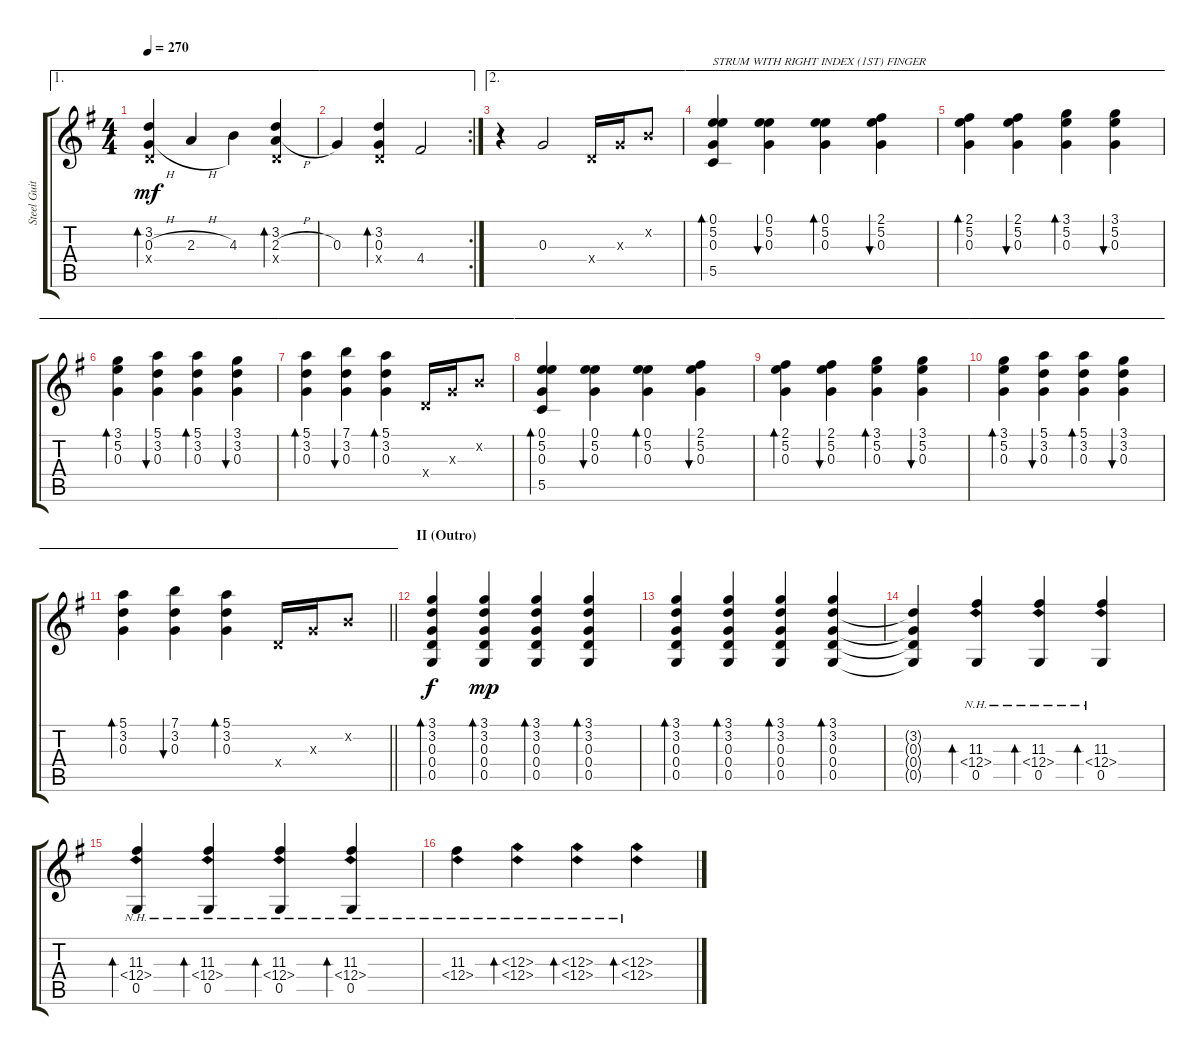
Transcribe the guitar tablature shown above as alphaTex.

\track ("Steel Guitar" "Steel Guit") {instrument acousticguitarsteel}
\staff {score tabs}
\tuning (E4 B3 G3 D3 G2 D2) {hide}
\ae 1
\ts (4 4)
\tempo 270
\clef g2
\ks g
(3.2 0.3{h} 0.4{x}).4{bd 30 dy mf} 2.3{h}.4 4.3.4 (3.2 2.3{h} 0.4{x}).4{bd 30} |
\ae 1
\rc 2
0.3.4 (3.2 0.3 0.4{x}).4{bd 30} 4.4.2 |
\ae 2
r.4 0.3.2 0.4{x}.16 0.3{x}.16 0.2{x}.8 |
\ae 2
(0.1 5.2 0.3 5.5).4{bd 30 txt "STRUM WITH RIGHT INDEX (1ST) FINGER"} (0.1 5.2 0.3).4{bu 30} (0.1 5.2 0.3).4{bd 30} (2.1 5.2 0.3).4{bu 30} |
\ae 2
(2.1 5.2 0.3).4{bd 30} (2.1 5.2 0.3).4{bu 30} (3.1 5.2 0.3).4{bd 30} (3.1 5.2 0.3).4{bu 30} |
\ae 2
(3.1 5.2 0.3).4{bd 30} (5.1 3.2 0.3).4{bu 30} (5.1 3.2 0.3).4{bd 30} (3.1 3.2 0.3).4{bu 30} |
\ae 2
(5.1 3.2 0.3).4{bd 30} (7.1 3.2 0.3).4{bu 30} (5.1 3.2 0.3).4{bd 30} 0.4{x}.16 0.3{x}.16 0.2{x}.8 |
\ae 2
(0.1 5.2 0.3 5.5).4{bd 30} (0.1 5.2 0.3).4{bu 30} (0.1 5.2 0.3).4{bd 30} (2.1 5.2 0.3).4{bu 30} |
\ae 2
(2.1 5.2 0.3).4{bd 30} (2.1 5.2 0.3).4{bu 30} (3.1 5.2 0.3).4{bd 30} (3.1 5.2 0.3).4{bu 30} |
\ae 2
(3.1 5.2 0.3).4{bd 30} (5.1 3.2 0.3).4{bu 30} (5.1 3.2 0.3).4{bd 30} (3.1 3.2 0.3).4{bu 30} |
\ae 2
\barLineRight lightlight
(5.1 3.2 0.3).4{bd 30} (7.1 3.2 0.3).4{bu 30} (5.1 3.2 0.3).4{bd 30} 0.4{x}.16 0.3{x}.16 0.2{x}.8 |
\section ("" "II (Outro)")
(3.1 3.2 0.3 0.4 0.5).4{bd 30 dy f} (3.1 3.2 0.3 0.4 0.5).4{bd 30 dy mp} (3.1 3.2 0.3 0.4 0.5).4{bd 30} (3.1 3.2 0.3 0.4 0.5).4{bd 30} |
(3.1 3.2 0.3 0.4 0.5).4{bd 30} (3.1 3.2 0.3 0.4 0.5).4{bd 30} (3.1 3.2 0.3 0.4 0.5).4{bd 30} (3.1 3.2 0.3 0.4 0.5).4{bd 30} |
(3.2{t} 0.3{t} 0.4{t} 0.5{t}).4 (11.3 12.4{nh} 0.5).4{bd 30} (11.3 12.4{nh} 0.5).4{bd 30} (11.3 12.4{nh} 0.5).4{bd 30} |
(11.3 12.4{nh} 0.5).4{bd 30} (11.3 12.4{nh} 0.5).4{bd 30} (11.3 12.4{nh} 0.5).4{bd 30} (11.3 12.4{nh} 0.5).4{bd 30} |
(11.3 12.4{nh}).4 (12.3{nh} 12.4{nh}).4{bd 30} (12.3{nh} 12.4{nh}).4{bd 30} (12.3{nh} 12.4{nh}).4{bd 30}
